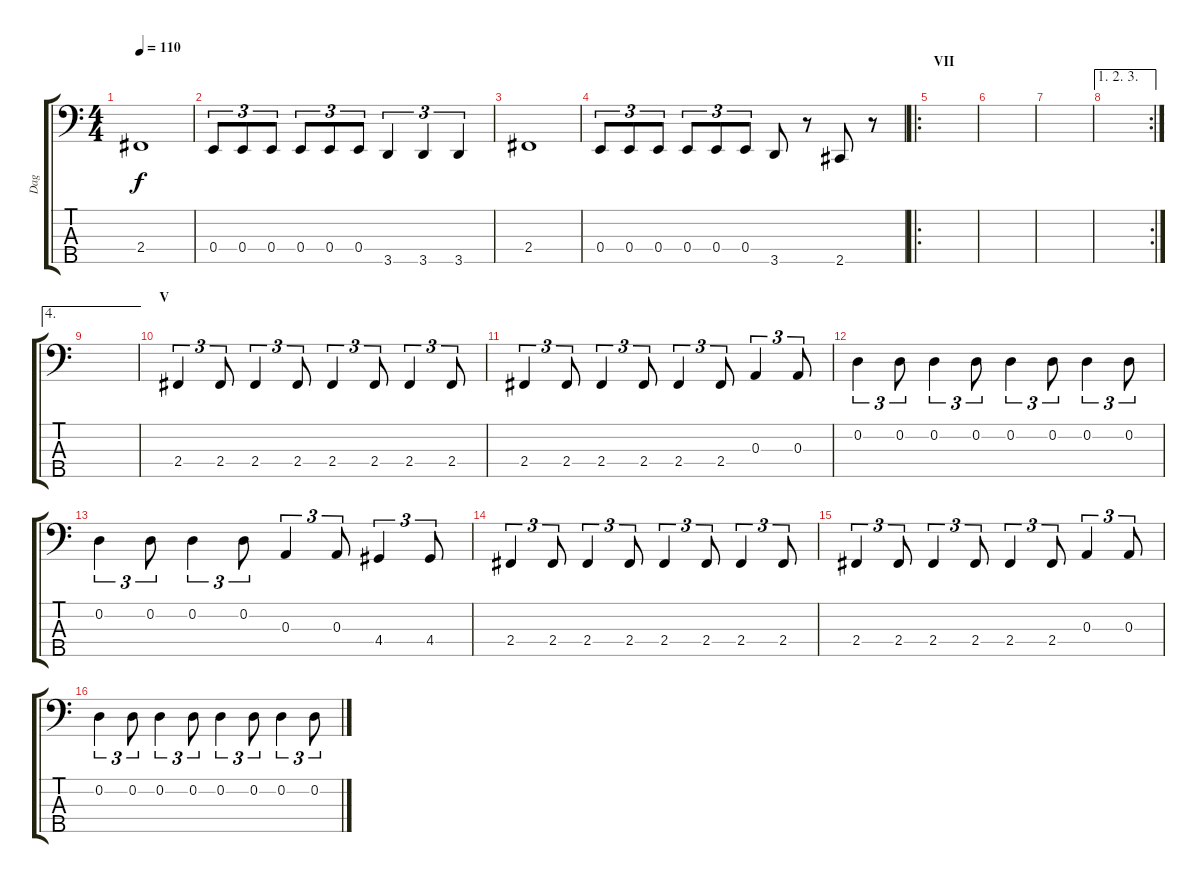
\track ("Dag" "Dag") {instrument synthbass2}
\staff {score tabs}
\tuning (G2 D2 A1 E1 B0) {hide}
\ts (4 4)
\tempo 110
\clef f4
\ks c
2.4.1{dy f} |
0.4.8{tu (3 2)} 0.4.8{tu (3 2)} 0.4.8{tu (3 2)} 0.4.8{tu (3 2)} 0.4.8{tu (3 2)} 0.4.8{tu (3 2)} 3.5.4{tu (3 2)} 3.5.4{tu (3 2)} 3.5.4{tu (3 2)} |
2.4.1 |
0.4.8{tu (3 2)} 0.4.8{tu (3 2)} 0.4.8{tu (3 2)} 0.4.8{tu (3 2)} 0.4.8{tu (3 2)} 0.4.8{tu (3 2)} 3.5.8 r.8 2.5.8 r.8 |
\ro
\section ("" "VII")
|
|
|
\ae (1 2 3)
\rc 2
|
\ae 4
|
\section ("" "V")
2.4.4{tu (3 2)} 2.4.8{tu (3 2)} 2.4.4{tu (3 2)} 2.4.8{tu (3 2)} 2.4.4{tu (3 2)} 2.4.8{tu (3 2)} 2.4.4{tu (3 2)} 2.4.8{tu (3 2)} |
2.4.4{tu (3 2)} 2.4.8{tu (3 2)} 2.4.4{tu (3 2)} 2.4.8{tu (3 2)} 2.4.4{tu (3 2)} 2.4.8{tu (3 2)} 0.3.4{tu (3 2)} 0.3.8{tu (3 2)} |
0.2.4{tu (3 2)} 0.2.8{tu (3 2)} 0.2.4{tu (3 2)} 0.2.8{tu (3 2)} 0.2.4{tu (3 2)} 0.2.8{tu (3 2)} 0.2.4{tu (3 2)} 0.2.8{tu (3 2)} |
0.2.4{tu (3 2)} 0.2.8{tu (3 2)} 0.2.4{tu (3 2)} 0.2.8{tu (3 2)} 0.3.4{tu (3 2)} 0.3.8{tu (3 2)} 4.4.4{tu (3 2)} 4.4.8{tu (3 2)} |
2.4.4{tu (3 2)} 2.4.8{tu (3 2)} 2.4.4{tu (3 2)} 2.4.8{tu (3 2)} 2.4.4{tu (3 2)} 2.4.8{tu (3 2)} 2.4.4{tu (3 2)} 2.4.8{tu (3 2)} |
2.4.4{tu (3 2)} 2.4.8{tu (3 2)} 2.4.4{tu (3 2)} 2.4.8{tu (3 2)} 2.4.4{tu (3 2)} 2.4.8{tu (3 2)} 0.3.4{tu (3 2)} 0.3.8{tu (3 2)} |
0.2.4{tu (3 2)} 0.2.8{tu (3 2)} 0.2.4{tu (3 2)} 0.2.8{tu (3 2)} 0.2.4{tu (3 2)} 0.2.8{tu (3 2)} 0.2.4{tu (3 2)} 0.2.8{tu (3 2)}
